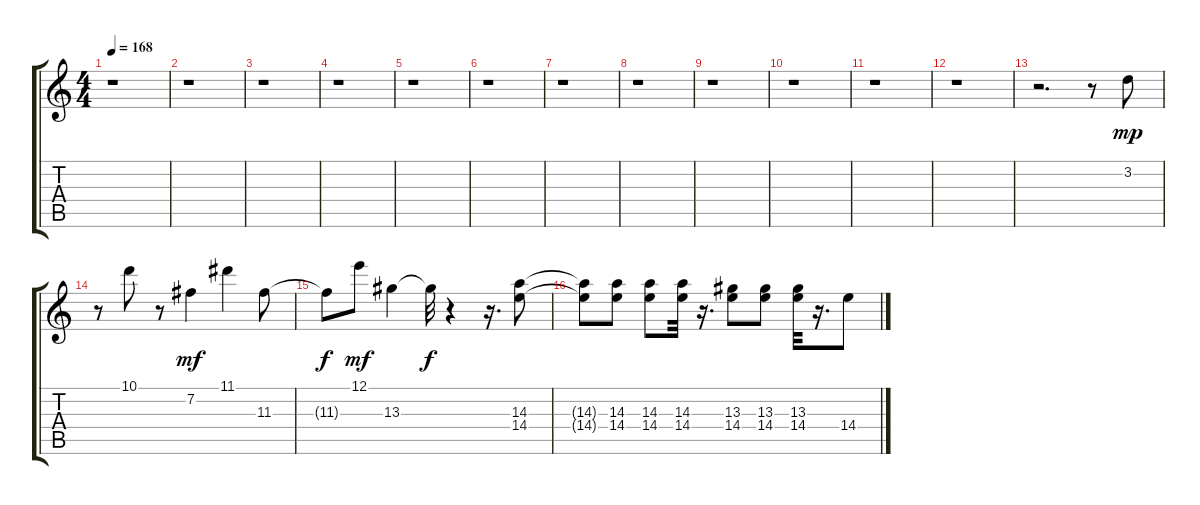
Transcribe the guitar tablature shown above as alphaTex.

\track "" {instrument overdrivenguitar}
\staff {score tabs}
\tuning (E4 B3 G3 D3 A2 E2) {hide}
\ts (4 4)
\tempo 168
\clef g2
\ks c
r.1{dy f} |
r.1 |
r.1 |
r.1 |
r.1 |
r.1 |
r.1 |
r.1 |
r.1 |
r.1 |
r.1 |
r.1 |
r.2{d} r.8 3.2.8{dy mp} |
r.8 10.1.8 r.8 7.2.4{dy mf} 11.1.4 11.3.8 |
11.3{t}.8{dy f} 12.1.8{dy mf} 13.3.4 13.3{t}.32{dy f} r.4 r.16{d} (14.3 14.4).8 |
(14.3{t} 14.4{t}).8 (14.3 14.4).8 (14.3 14.4).8 (14.3 14.4).32 r.16{d} (13.3 14.4).8 (13.3 14.4).8 (13.3 14.4).32 r.16{d} 14.4.8
